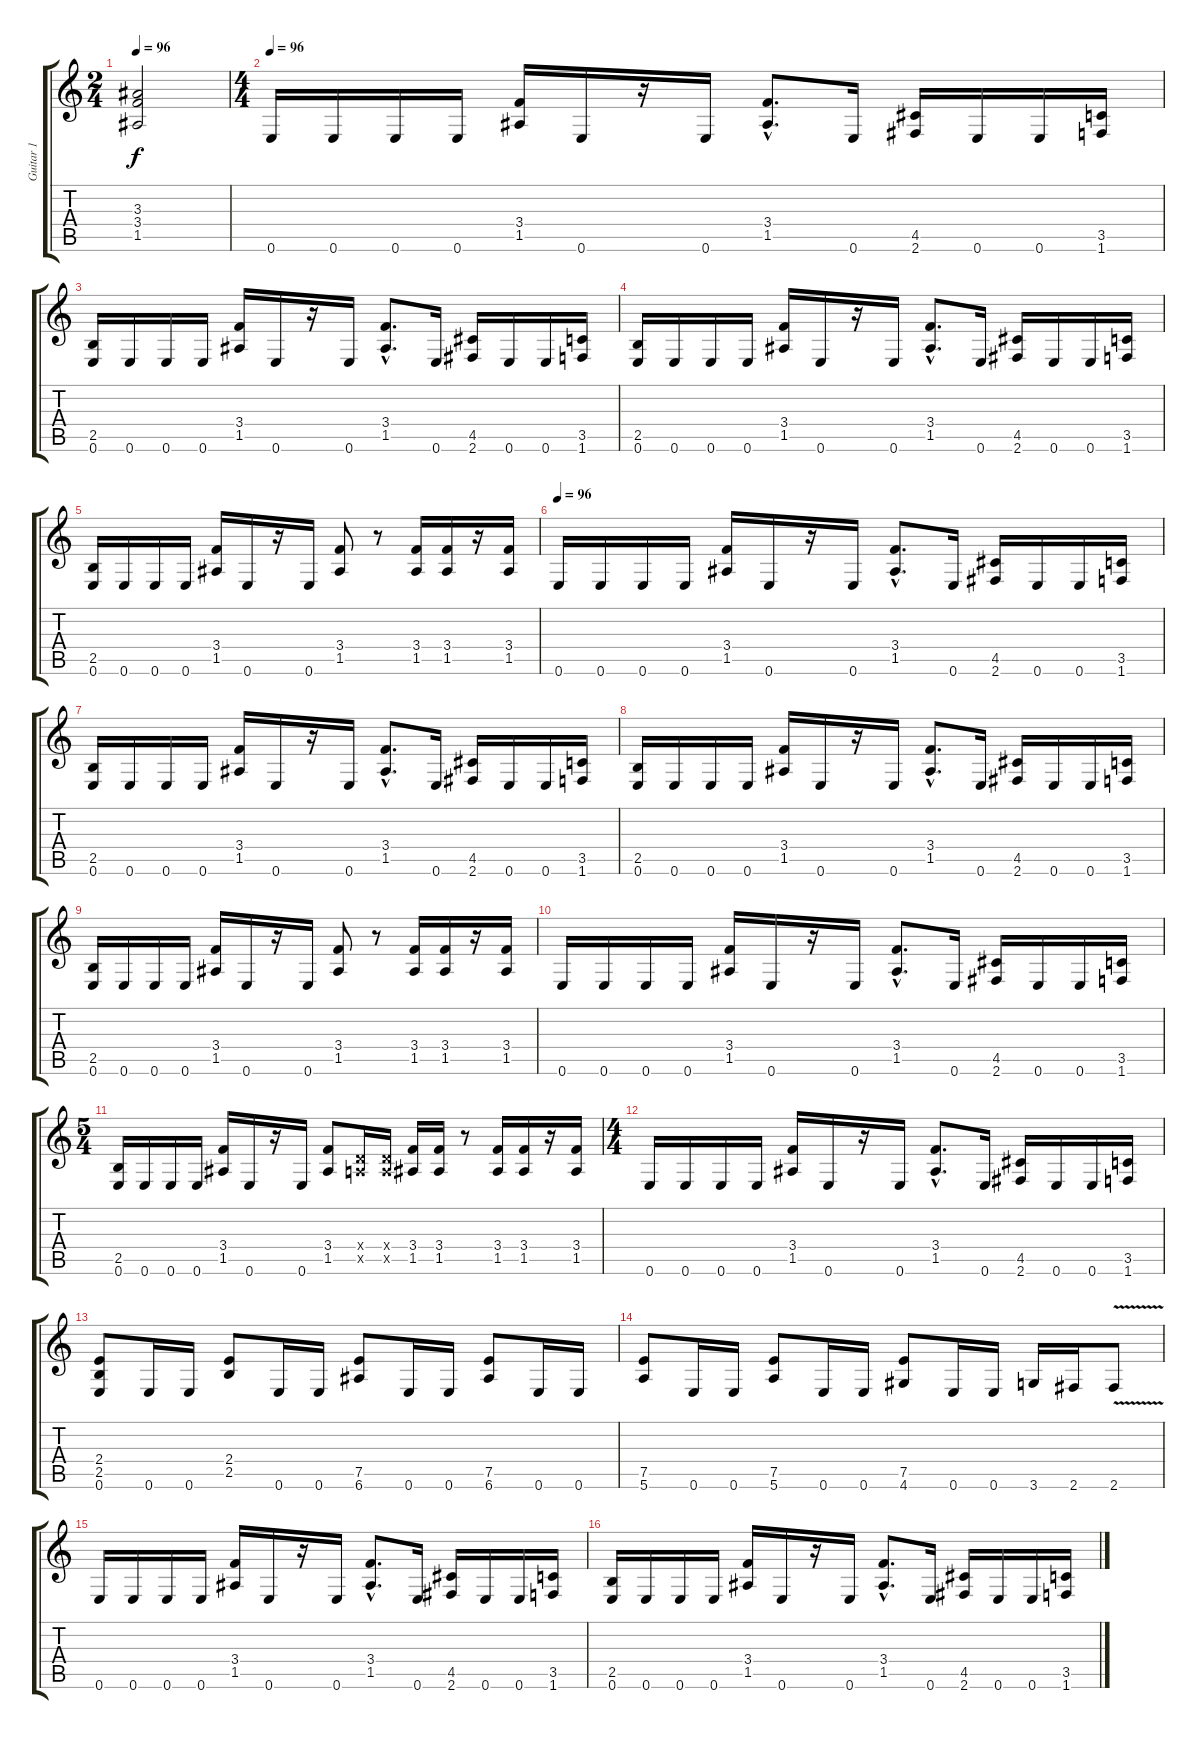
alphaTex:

\track ("Guitar 1" "Guitar 1") {instrument distortionguitar}
\staff {score tabs}
\tuning (E4 B3 G3 D3 A2 E2) {hide}
\ts (2 4)
\tempo 96
\clef g2
\ks c
(3.3 3.4 1.5).2{dy f} |
\ts (4 4)
\tempo 96
0.6.16 0.6.16 0.6.16 0.6.16 (3.4 1.5).16 0.6.16 r.16 0.6.16 (3.4{hac} 1.5{hac}).8{d} 0.6.16 (4.5 2.6).16 0.6.16 0.6.16 (3.5 1.6).16 |
(2.5 0.6).16 0.6.16 0.6.16 0.6.16 (3.4 1.5).16 0.6.16 r.16 0.6.16 (3.4{hac} 1.5{hac}).8{d} 0.6.16 (4.5 2.6).16 0.6.16 0.6.16 (3.5 1.6).16 |
(2.5 0.6).16 0.6.16 0.6.16 0.6.16 (3.4 1.5).16 0.6.16 r.16 0.6.16 (3.4{hac} 1.5{hac}).8{d} 0.6.16 (4.5 2.6).16 0.6.16 0.6.16 (3.5 1.6).16 |
(2.5 0.6).16 0.6.16 0.6.16 0.6.16 (3.4 1.5).16 0.6.16 r.16 0.6.16 (3.4 1.5).8 r.8 (3.4 1.5).16 (3.4 1.5).16 r.16 (3.4 1.5).16 |
\tempo 96
0.6.16 0.6.16 0.6.16 0.6.16 (3.4 1.5).16 0.6.16 r.16 0.6.16 (3.4{hac} 1.5{hac}).8{d} 0.6.16 (4.5 2.6).16 0.6.16 0.6.16 (3.5 1.6).16 |
(2.5 0.6).16 0.6.16 0.6.16 0.6.16 (3.4 1.5).16 0.6.16 r.16 0.6.16 (3.4{hac} 1.5{hac}).8{d} 0.6.16 (4.5 2.6).16 0.6.16 0.6.16 (3.5 1.6).16 |
(2.5 0.6).16 0.6.16 0.6.16 0.6.16 (3.4 1.5).16 0.6.16 r.16 0.6.16 (3.4{hac} 1.5{hac}).8{d} 0.6.16 (4.5 2.6).16 0.6.16 0.6.16 (3.5 1.6).16 |
(2.5 0.6).16 0.6.16 0.6.16 0.6.16 (3.4 1.5).16 0.6.16 r.16 0.6.16 (3.4 1.5).8 r.8 (3.4 1.5).16 (3.4 1.5).16 r.16 (3.4 1.5).16 |
0.6.16 0.6.16 0.6.16 0.6.16 (3.4 1.5).16 0.6.16 r.16 0.6.16 (3.4{hac} 1.5{hac}).8{d} 0.6.16 (4.5 2.6).16 0.6.16 0.6.16 (3.5 1.6).16 |
\ts (5 4)
(2.5 0.6).16 0.6.16 0.6.16 0.6.16 (3.4 1.5).16 0.6.16 r.16 0.6.16 (3.4 1.5).8 (0.4{x} 0.5{x}).16 (0.4{x} 0.5{x}).16 (3.4 1.5).16 (3.4 1.5).16 r.8 (3.4 1.5).16 (3.4 1.5).16 r.16 (3.4 1.5).16 |
\ts (4 4)
0.6.16 0.6.16 0.6.16 0.6.16 (3.4 1.5).16 0.6.16 r.16 0.6.16 (3.4{hac} 1.5{hac}).8{d} 0.6.16 (4.5 2.6).16 0.6.16 0.6.16 (3.5 1.6).16 |
(2.4 2.5 0.6).8 0.6.16 0.6.16 (2.4 2.5).8 0.6.16 0.6.16 (7.5 6.6).8 0.6.16 0.6.16 (7.5 6.6).8 0.6.16 0.6.16 |
(7.5 5.6).8 0.6.16 0.6.16 (7.5 5.6).8 0.6.16 0.6.16 (7.5 4.6).8 0.6.16 0.6.16 3.6.16 2.6.16 2.6{v}.8 |
0.6.16 0.6.16 0.6.16 0.6.16 (3.4 1.5).16 0.6.16 r.16 0.6.16 (3.4{hac} 1.5{hac}).8{d} 0.6.16 (4.5 2.6).16 0.6.16 0.6.16 (3.5 1.6).16 |
(2.5 0.6).16 0.6.16 0.6.16 0.6.16 (3.4 1.5).16 0.6.16 r.16 0.6.16 (3.4{hac} 1.5{hac}).8{d} 0.6.16 (4.5 2.6).16 0.6.16 0.6.16 (3.5 1.6).16
